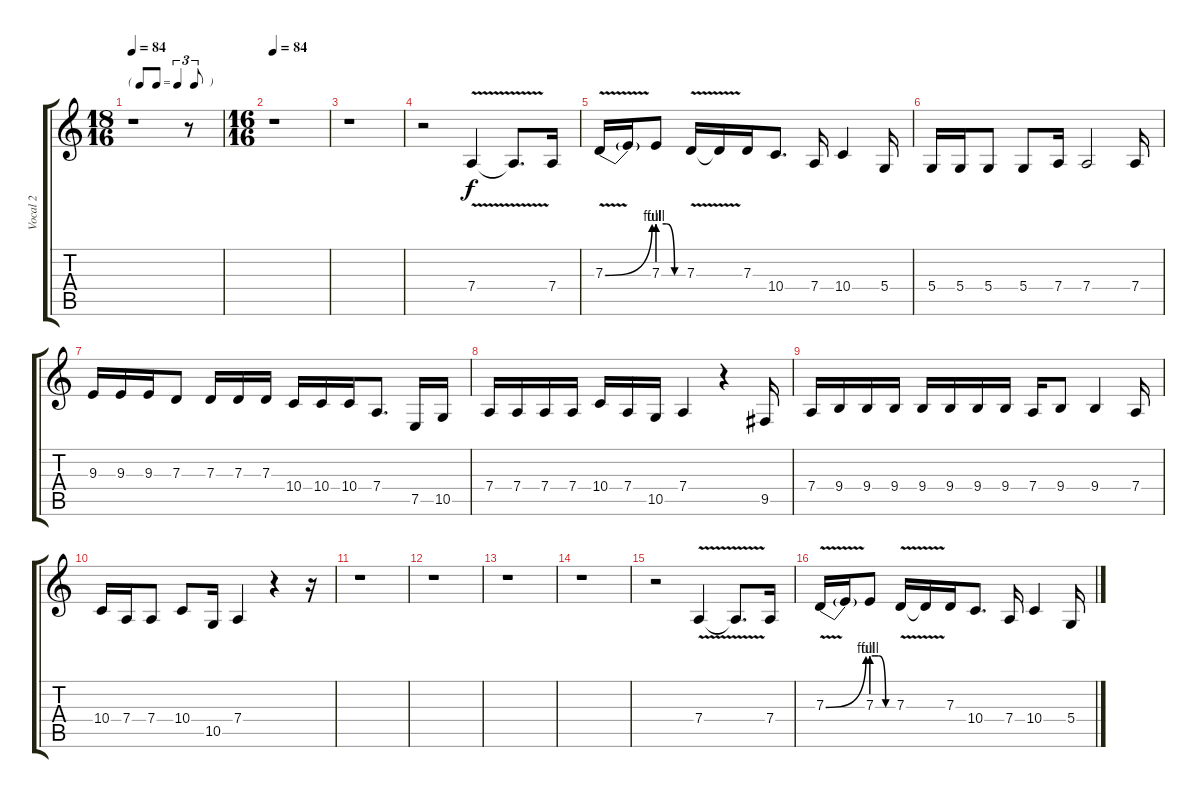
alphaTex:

\track ("Vocal 2" "Vocal 2") {instrument lead2sawtooth}
\staff {score tabs}
\tuning (E4 B3 G3 D3 A2 E2) {hide}
\ts (18 16)
\tf triplet8th
\tempo 84
\tempo 91
\tempo 84
\clef g2
\ks c
r.1{dy f instrument lead2sawtooth} r.8 |
\ts (16 16)
\tempo 84
r.1 |
r.1 |
r.2 7.4{v}.4 7.4{t}.8{d} 7.4.16 |
7.3{be (bend 0 0 60 4) v}.16 7.3{t}.16 7.3{be (custom 0 4 20 4 40 0 60 0)}.8 7.3{v}.16 7.3{t}.16 7.3.16 10.4.8{d} 7.4.16 10.4.4 5.4.16 |
5.4.16 5.4.16 5.4.8 5.4.8 7.4.16 7.4.2 7.4.16 |
9.3.16 9.3.16 9.3.16 7.3.8 7.3.16 7.3.16 7.3.16 10.4.16 10.4.16 10.4.16 7.4.8{d} 7.5.16 10.5.16 |
7.4.16 7.4.16 7.4.16 7.4.16 10.4.16 7.4.16 10.5.16 7.4.4 r.4 9.5.16 |
7.4.16 9.4.16 9.4.16 9.4.16 9.4.16 9.4.16 9.4.16 9.4.16 7.4.16 9.4.8 9.4.4 7.4.16 |
10.4.16 7.4.16 7.4.8 10.4.8 10.5.16 7.4.4 r.4 r.16 |
r.1 |
r.1 |
r.1 |
r.1 |
r.2 7.4{v}.4 7.4{t}.8{d} 7.4.16 |
7.3{be (bend 0 0 60 4) v}.16 7.3{t}.16 7.3{be (custom 0 4 20 4 40 0 60 0)}.8 7.3{v}.16 7.3{t}.16 7.3.16 10.4.8{d} 7.4.16 10.4.4 5.4.16
